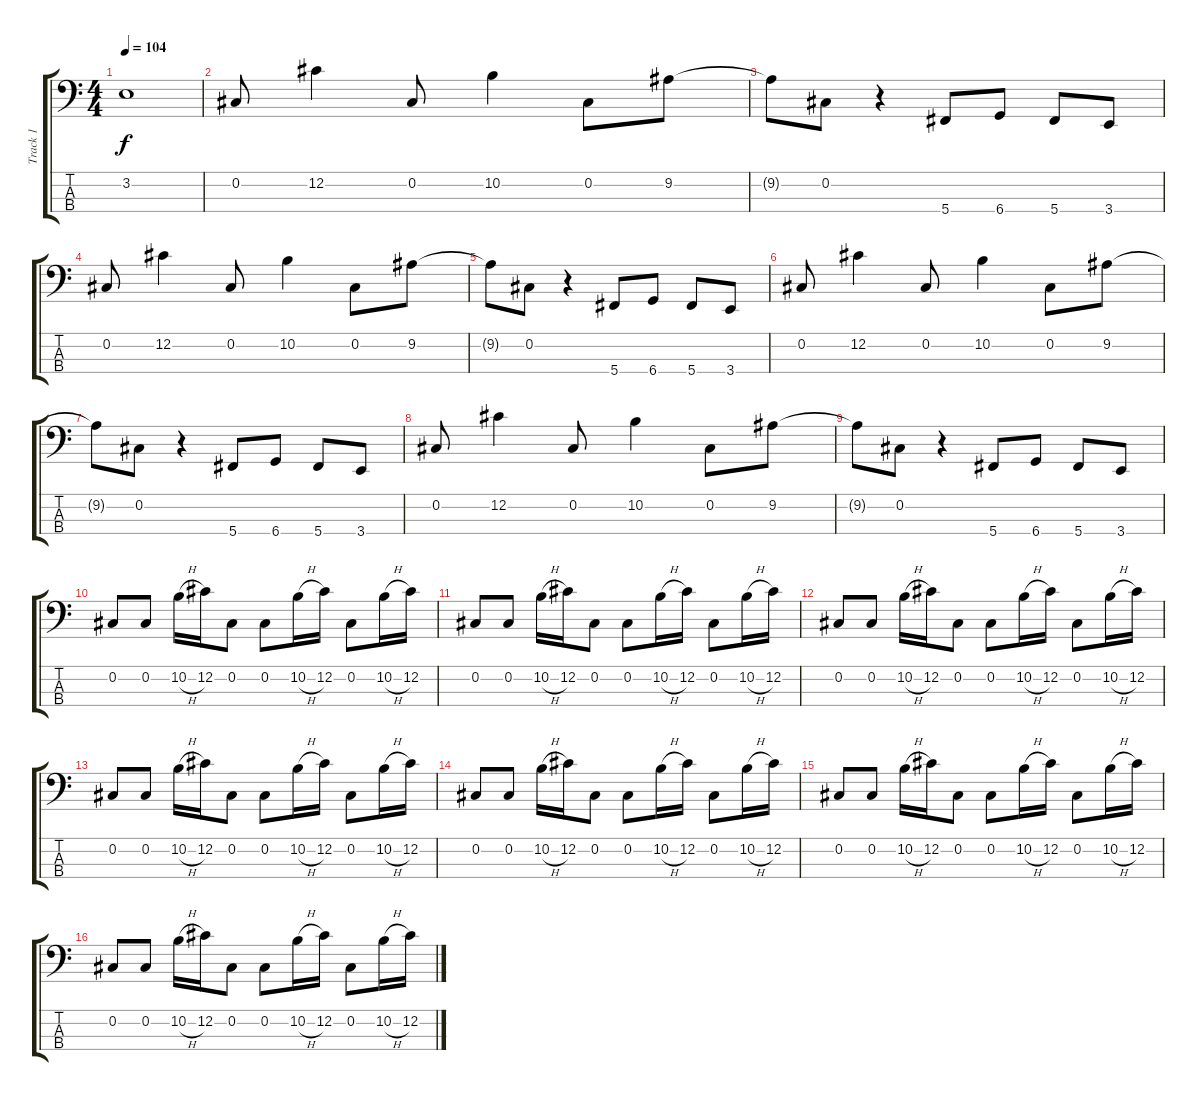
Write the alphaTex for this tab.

\track ("Track 1" "Track 1") {instrument electricbassfinger}
\staff {score tabs}
\tuning (Gb2 Db2 Ab1 Db1) {hide}
\ts (4 4)
\tempo 104
\clef f4
\ks c
3.2.1{dy f} |
0.2.8 12.2.4 0.2.8 10.2.4 0.2.8 9.2.8 |
9.2{t}.8 0.2.8 r.4 5.4.8 6.4.8 5.4.8 3.4.8 |
0.2.8 12.2.4 0.2.8 10.2.4 0.2.8 9.2.8 |
9.2{t}.8 0.2.8 r.4 5.4.8 6.4.8 5.4.8 3.4.8 |
0.2.8 12.2.4 0.2.8 10.2.4 0.2.8 9.2.8 |
9.2{t}.8 0.2.8 r.4 5.4.8 6.4.8 5.4.8 3.4.8 |
0.2.8 12.2.4 0.2.8 10.2.4 0.2.8 9.2.8 |
9.2{t}.8 0.2.8 r.4 5.4.8 6.4.8 5.4.8 3.4.8 |
0.2.8 0.2.8 10.2{h}.16 12.2.16 0.2.8 0.2.8 10.2{h}.16 12.2.16 0.2.8 10.2{h}.16 12.2.16 |
0.2.8 0.2.8 10.2{h}.16 12.2.16 0.2.8 0.2.8 10.2{h}.16 12.2.16 0.2.8 10.2{h}.16 12.2.16 |
0.2.8 0.2.8 10.2{h}.16 12.2.16 0.2.8 0.2.8 10.2{h}.16 12.2.16 0.2.8 10.2{h}.16 12.2.16 |
0.2.8 0.2.8 10.2{h}.16 12.2.16 0.2.8 0.2.8 10.2{h}.16 12.2.16 0.2.8 10.2{h}.16 12.2.16 |
0.2.8 0.2.8 10.2{h}.16 12.2.16 0.2.8 0.2.8 10.2{h}.16 12.2.16 0.2.8 10.2{h}.16 12.2.16 |
0.2.8 0.2.8 10.2{h}.16 12.2.16 0.2.8 0.2.8 10.2{h}.16 12.2.16 0.2.8 10.2{h}.16 12.2.16 |
0.2.8 0.2.8 10.2{h}.16 12.2.16 0.2.8 0.2.8 10.2{h}.16 12.2.16 0.2.8 10.2{h}.16 12.2.16
